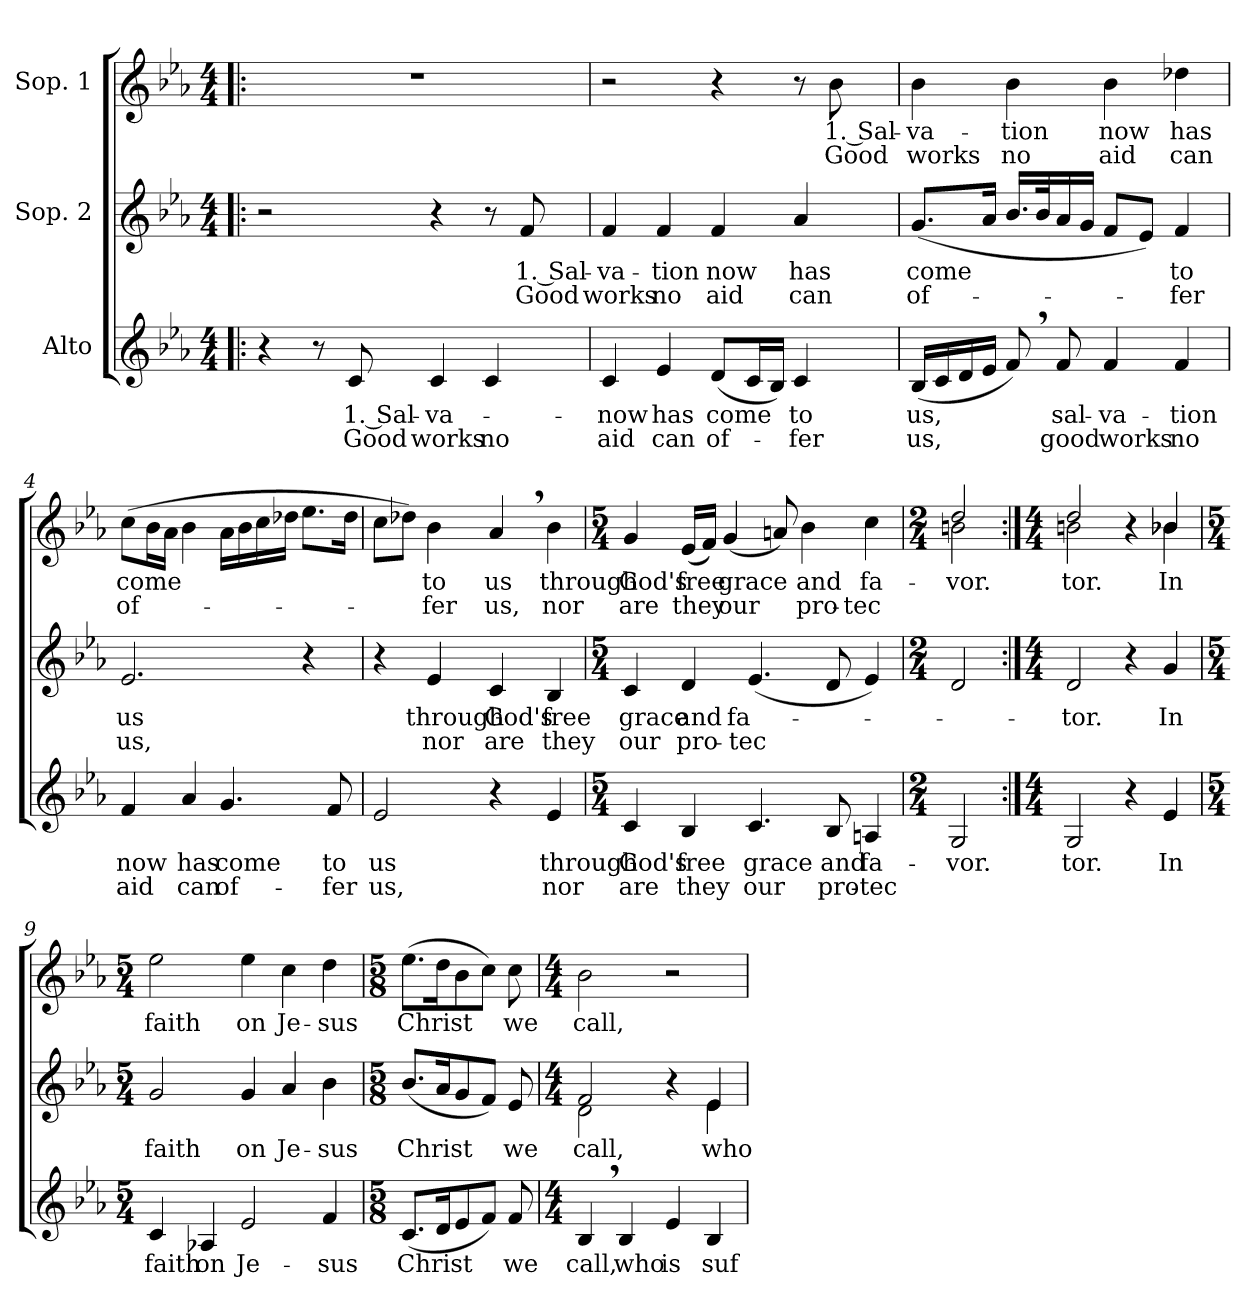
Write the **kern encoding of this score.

**kern	**text	**text	**kern	**text	**text	**kern	**text	**text
*part3	*part3	*part3	*part2	*part2	*part2	*part1	*part1	*part1
*staff3	*staff3	*staff3	*staff2	*staff2	*staff2	*staff1	*staff1	*staff1
*I"Alto	*	*	*I"Sop. 2	*	*	*I"Sop. 1	*	*
*clefG2	*	*	*clefG2	*	*	*clefG2	*	*
*k[b-e-a-]	*	*	*k[b-e-a-]	*	*	*k[b-e-a-]	*	*
*E-:	*	*	*E-:	*	*	*E-:	*	*
*M4/4	*	*	*M4/4	*	*	*M4/4	*	*
=1!|:	=1!|:	=1!|:	=1!|:	=1!|:	=1!|:	=1!|:	=1!|:	=1!|:
4r	.	.	2r	.	.	1r	.	.
8r	.	.	.	.	.	.	.	.
!	!LO:LY:b	!LO:LY:b	!	!	!	!	!	!
8c/	1. Sal-	Good	.	.	.	.	.	.
!	!LO:LY:b	!LO:LY:b	!	!	!	!	!	!
4c/	-va-	works	4r	.	.	.	.	.
!	!	!LO:LY:b	!	!	!	!	!	!
4c/	.	no	8r	.	.	.	.	.
!	!	!	!	!LO:LY:b	!LO:LY:b	!	!	!
.	.	.	8f/	1. Sal-	Good	.	.	.
=2	=2	=2	=2	=2	=2	=2	=2	=2
!	!LO:LY:b	!LO:LY:b	!	!	!	!	!	!
!	!	!	!	!LO:LY:b	!LO:LY:b	!	!	!
4c/	-now	aid	4f/	-va-	works	2r	.	.
!	!LO:LY:b	!LO:LY:b	!	!	!	!	!	!
!	!	!	!	!LO:LY:b	!LO:LY:b	!	!	!
4e-/	has	can	4f/	-tion	no	.	.	.
!	!LO:LY:b	!LO:LY:b	!	!	!	!	!	!
!	!	!	!	!LO:LY:b	!LO:LY:b	!	!	!
(<8d/L	come	of-	4f/	now	aid	4r	.	.
16c/L	.	.	.	.	.	.	.	.
16B-/JJ)	.	.	.	.	.	.	.	.
!	!LO:LY:b	!LO:LY:b	!	!	!	!	!	!
!	!	!	!	!LO:LY:b	!LO:LY:b	!	!	!
4c/	to	-fer	4a-/	has	can	8r	.	.
!	!	!	!	!	!	!	!LO:LY:b	!LO:LY:b
.	.	.	.	.	.	8b-\	1. Sal-	Good
=3	=3	=3	=3	=3	=3	=3	=3	=3
!	!LO:LY:b	!LO:LY:b	!	!	!	!	!	!
!	!	!	!	!LO:LY:b	!LO:LY:b	!	!	!
!	!	!	!	!	!	!	!LO:LY:b	!LO:LY:b
(<16B-/LL	us,	us,	(<8.g/L	come	of-	4b-\	-va-	works
16c/	.	.	.	.	.	.	.	.
16d/	.	.	.	.	.	.	.	.
16e-/JJ	.	.	16a-/Jk	.	.	.	.	.
!	!	!	!	!	!	!	!LO:LY:b	!LO:LY:b
8f,>/)	.	.	16.b-/LL	.	.	4b-\	-tion	no
.	.	.	32b-/k	.	.	.	.	.
!	!LO:LY:b	!LO:LY:b	!	!	!	!	!	!
8f/	sal-	good	16a-/	.	.	.	.	.
.	.	.	16g/JJ	.	.	.	.	.
!	!LO:LY:b	!LO:LY:b	!	!	!	!	!	!
!	!	!	!	!	!	!	!LO:LY:b	!LO:LY:b
4f/	-va-	works	8f/L	.	.	4b-\	now	aid
.	.	.	8e-/J)	.	.	.	.	.
!	!LO:LY:b	!LO:LY:b	!	!	!	!	!	!
!	!	!	!	!LO:LY:b	!LO:LY:b	!	!	!
!	!	!	!	!	!	!	!LO:LY:b	!LO:LY:b
4f/	-tion	no	4f/	to	-fer	4dd-X\	has	can
!!LO:LB:g=z
=4	=4	=4	=4	=4	=4	=4	=4	=4
!	!LO:LY:b	!LO:LY:b	!	!	!	!	!	!
!	!	!	!	!LO:LY:b	!LO:LY:b	!	!	!
!	!	!	!	!	!	!	!LO:LY:b	!LO:LY:b
4f/	now	aid	2.e-/	us	us,	(>8cc\L	come	of-
.	.	.	.	.	.	16b-\L	.	.
.	.	.	.	.	.	16a-\JJ	.	.
!	!LO:LY:b	!LO:LY:b	!	!	!	!	!	!
4a-/	has	can	.	.	.	4b-\	.	.
!	!LO:LY:b	!LO:LY:b	!	!	!	!	!	!
4.g/	come	of-	.	.	.	16a-\LL	.	.
.	.	.	.	.	.	16b-\	.	.
.	.	.	.	.	.	16cc\	.	.
.	.	.	.	.	.	16dd-X\JJ	.	.
.	.	.	4r	.	.	8.ee-\L	.	.
!	!LO:LY:b	!LO:LY:b	!	!	!	!	!	!
8f/	to	-fer	.	.	.	.	.	.
.	.	.	.	.	.	16dd-\Jk	.	.
=5	=5	=5	=5	=5	=5	=5	=5	=5
!	!LO:LY:b	!LO:LY:b	!	!	!	!	!	!
2e-/	us	us,	4r	.	.	8cc\L	.	.
.	.	.	.	.	.	8dd-X\J)	.	.
!	!	!	!	!LO:LY:b	!LO:LY:b	!	!	!
!	!	!	!	!	!	!	!LO:LY:b	!LO:LY:b
.	.	.	4e-/	through	nor	4b-\	to	-fer
!	!	!	!	!LO:LY:b	!LO:LY:b	!	!	!
!	!	!	!	!	!	!	!LO:LY:b	!LO:LY:b
4r	.	.	4c/	God's	are	4a-,>/	us	us,
!	!LO:LY:b	!LO:LY:b	!	!	!	!	!	!
!	!	!	!	!LO:LY:b	!LO:LY:b	!	!	!
!	!	!	!	!	!	!	!LO:LY:b	!LO:LY:b
4e-/	through	nor	4B-/	free	they	4b-\	through	nor
=6	=6	=6	=6	=6	=6	=6	=6	=6
*M5/4	*	*	*M5/4	*	*	*M5/4	*	*
!	!LO:LY:b	!LO:LY:b	!	!	!	!	!	!
!	!	!	!	!LO:LY:b	!LO:LY:b	!	!	!
!	!	!	!	!	!	!	!LO:LY:b	!LO:LY:b
4c/	God's	are	4c/	grace	our	4g/	God's	are
!	!LO:LY:b	!LO:LY:b	!	!	!	!	!	!
!	!	!	!	!LO:LY:b	!LO:LY:b	!	!	!
!	!	!	!	!	!	!	!LO:LY:b	!LO:LY:b
4B-/	free	they	4d/	and	pro-	(<16e-/LL	free	they
.	.	.	.	.	.	16f/JJ)	.	.
!	!	!	!	!	!	!	!LO:LY:b	!LO:LY:b
.	.	.	.	.	.	(<4g/	grace	our
!	!LO:LY:b	!LO:LY:b	!	!	!	!	!	!
!	!	!	!	!LO:LY:b	!LO:LY:b	!	!	!
4.c/	grace	our	(<4.e-/	fa-	-tec­	.	.	.
.	.	.	.	.	.	8an/)	.	.
!	!	!	!	!	!	!	!LO:LY:b	!LO:LY:b
.	.	.	.	.	.	4b-\	and	pro-
!	!LO:LY:b	!LO:LY:b	!	!	!	!	!	!
8B-/	and	pro-	8d/	.	.	.	.	.
!	!LO:LY:b	!LO:LY:b	!	!	!	!	!	!
!	!	!	!	!	!	!	!LO:LY:b	!LO:LY:b
4An/	fa-	-tec­	4e-/)	.	.	4cc\	fa-	-tec­
!!LO:LB:g=z
=7	=7	=7	=7	=7	=7	=7	=7	=7
*M2/4	*	*	*M2/4	*	*	*M2/4	*	*
!	!LO:LY:b	!	!	!	!	!	!	!
!	!	!	!	!	!	!	!LO:LY:b	!
*	*	*	*	*	*	*^	*	*
2G/	-vor.	.	2d/	.	.	2dd/	2bn\	-vor.	.
=8:|!	=8:|!	=8:|!	=8:|!	=8:|!	=8:|!	=8:|!	=8:|!	=8:|!	=8:|!
*M4/4	*	*	*M4/4	*	*	*M4/4	*	*	*
!	!LO:LY:b	!	!	!	!	!	!	!	!
!	!	!	!	!LO:LY:b	!	!	!	!	!
!	!	!	!	!	!	!	!	!LO:LY:b	!
2G/	tor.	.	2d/	tor.	.	2dd/	2bn\	tor.	.
4r	.	.	4r	.	.	4r	4ryy	.	.
!	!LO:LY:b	!	!	!	!	!	!	!	!
!	!	!	!	!LO:LY:b	!	!	!	!	!
!	!	!	!	!	!	!	!	!LO:LY:b	!
4e-/	In	.	4g/	In	.	4b-X/	4b-\	In	.
*	*	*	*	*	*	*v	*v	*	*
=9	=9	=9	=9	=9	=9	=9	=9	=9
*M5/4	*	*	*M5/4	*	*	*M5/4	*	*
*	*	*	*	*	*	*^	*	*
!	!LO:LY:b	!	!	!	!	!	!	!	!
*	*	*	*	*	*	*v	*v	*	*
*	*	*	*	*	*	*^	*	*
!	!	!	!	!LO:LY:b	!	!	!	!	!
*	*	*	*	*	*	*v	*v	*	*
*	*	*	*	*	*	*^	*	*
!	!	!	!	!	!	!	!	!LO:LY:b	!
*	*	*	*	*	*	*v	*v	*	*
4c/	faith	.	2g/	faith	.	2ee-\	faith	.
!	!LO:LY:b	!	!	!	!	!	!	!
4A-X/	on	.	.	.	.	.	.	.
!	!LO:LY:b	!	!	!	!	!	!	!
!	!	!	!	!LO:LY:b	!	!	!	!
!	!	!	!	!	!	!	!LO:LY:b	!
2e-/	Je-	.	4g/	on	.	4ee-\	on	.
!	!	!	!	!LO:LY:b	!	!	!	!
!	!	!	!	!	!	!	!LO:LY:b	!
.	.	.	4a-/	Je-	.	4cc\	Je-	.
!	!LO:LY:b	!	!	!	!	!	!	!
!	!	!	!	!LO:LY:b	!	!	!	!
!	!	!	!	!	!	!	!LO:LY:b	!
4f/	-sus	.	4b-\	-sus	.	4dd\	-sus	.
=10	=10	=10	=10	=10	=10	=10	=10	=10
*M5/8	*	*	*M5/8	*	*	*M5/8	*	*
!	!LO:LY:b	!	!	!	!	!	!	!
!	!	!	!	!LO:LY:b	!	!	!	!
!	!	!	!	!	!	!	!LO:LY:b	!
(<8.c/L	Christ	.	(<8.b-/L	Christ	.	(>8.ee-\L	Christ	.
16d/k	.	.	16a-/k	.	.	16dd\k	.	.
8e-/	.	.	8g/	.	.	8b-\	.	.
8f/J)	.	.	8f/J)	.	.	8cc\J)	.	.
!	!LO:LY:b	!	!	!	!	!	!	!
!	!	!	!	!LO:LY:b	!	!	!	!
!	!	!	!	!	!	!	!LO:LY:b	!
8f/	we	.	8e-/	we	.	8cc\	we	.
!!LO:PB:g=z
=11	=11	=11	=11	=11	=11	=11	=11	=11
*M4/4	*	*	*M4/4	*	*	*M4/4	*	*
!	!LO:LY:b	!	!	!	!	!	!	!
!	!	!	!	!LO:LY:b	!	!	!	!
*	*	*	*^	*	*	*	*	*
!	!	!	!	!	!	!	!	!LO:LY:b	!
4B-,>/	call,	.	2f/	2d\	call,	.	2b-\	call,	.
!	!LO:LY:b	!	!	!	!	!	!	!	!
4B-/	who	.	.	.	.	.	.	.	.
!	!LO:LY:b	!	!	!	!	!	!	!	!
4e-/	is	.	4r	4ryy	.	.	2r	.	.
!	!LO:LY:b	!	!	!	!	!	!	!	!
!	!	!	!	!	!LO:LY:b	!	!	!	!
4B-/	suf-	.	4e-/	4e-\	who	.	.	.	.
*	*	*	*v	*v	*	*	*	*	*
=	=	=	=	=	=	=	=	=
*-	*-	*-	*-	*-	*-	*-	*-	*-
